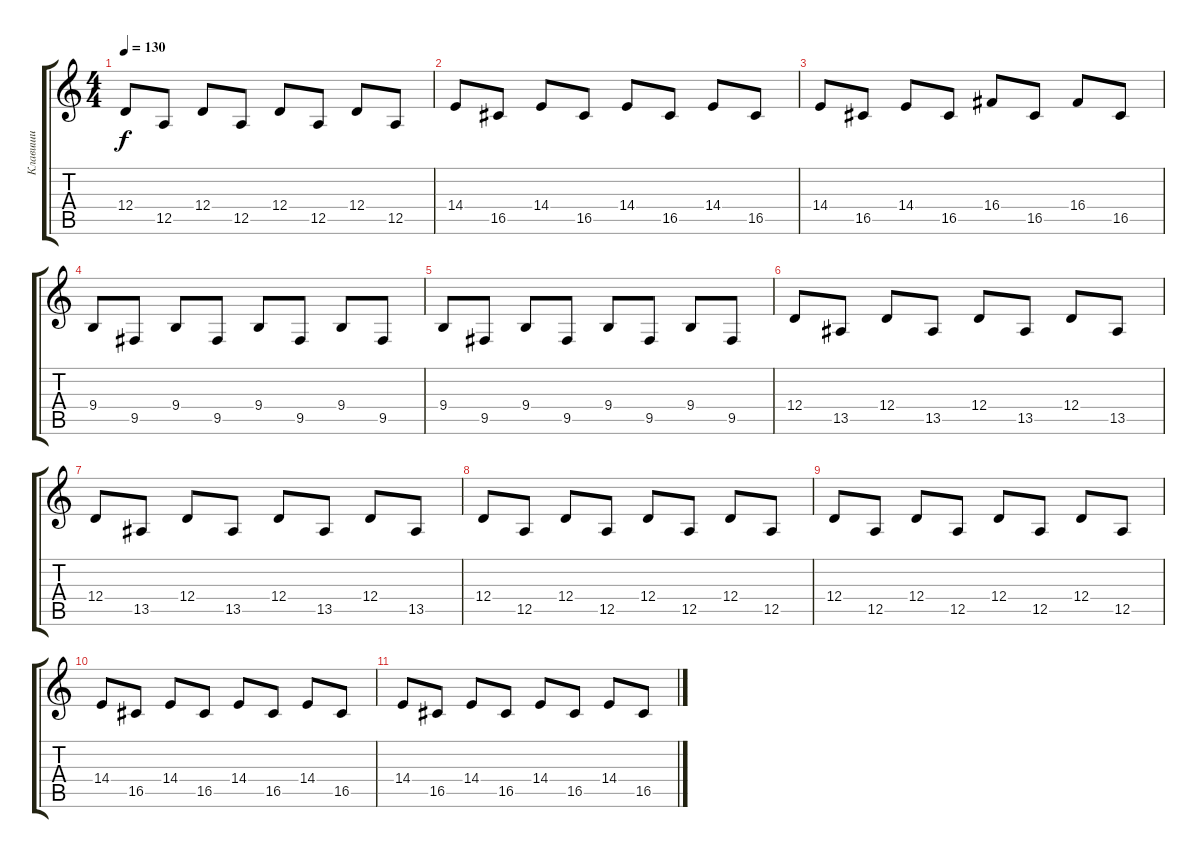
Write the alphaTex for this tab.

\track ("Клавиши" "Клавиши") {instrument acousticgrandpiano}
\staff {score tabs}
\tuning (E4 B3 G3 D3 A2 E2) {hide}
\ts (4 4)
\tempo 130
\clef g2
\ks c
12.4.8{dy f} 12.5.8 12.4.8 12.5.8 12.4.8 12.5.8 12.4.8 12.5.8 |
14.4.8 16.5.8 14.4.8 16.5.8 14.4.8 16.5.8 14.4.8 16.5.8 |
14.4.8 16.5.8 14.4.8 16.5.8 16.4.8 16.5.8 16.4.8 16.5.8 |
9.4.8 9.5.8 9.4.8 9.5.8 9.4.8 9.5.8 9.4.8 9.5.8 |
9.4.8 9.5.8 9.4.8 9.5.8 9.4.8 9.5.8 9.4.8 9.5.8 |
12.4.8 13.5.8 12.4.8 13.5.8 12.4.8 13.5.8 12.4.8 13.5.8 |
12.4.8 13.5.8 12.4.8 13.5.8 12.4.8 13.5.8 12.4.8 13.5.8 |
12.4.8 12.5.8 12.4.8 12.5.8 12.4.8 12.5.8 12.4.8 12.5.8 |
12.4.8 12.5.8 12.4.8 12.5.8 12.4.8 12.5.8 12.4.8 12.5.8 |
14.4.8 16.5.8 14.4.8 16.5.8 14.4.8 16.5.8 14.4.8 16.5.8 |
14.4.8 16.5.8 14.4.8 16.5.8 14.4.8 16.5.8 14.4.8 16.5.8
